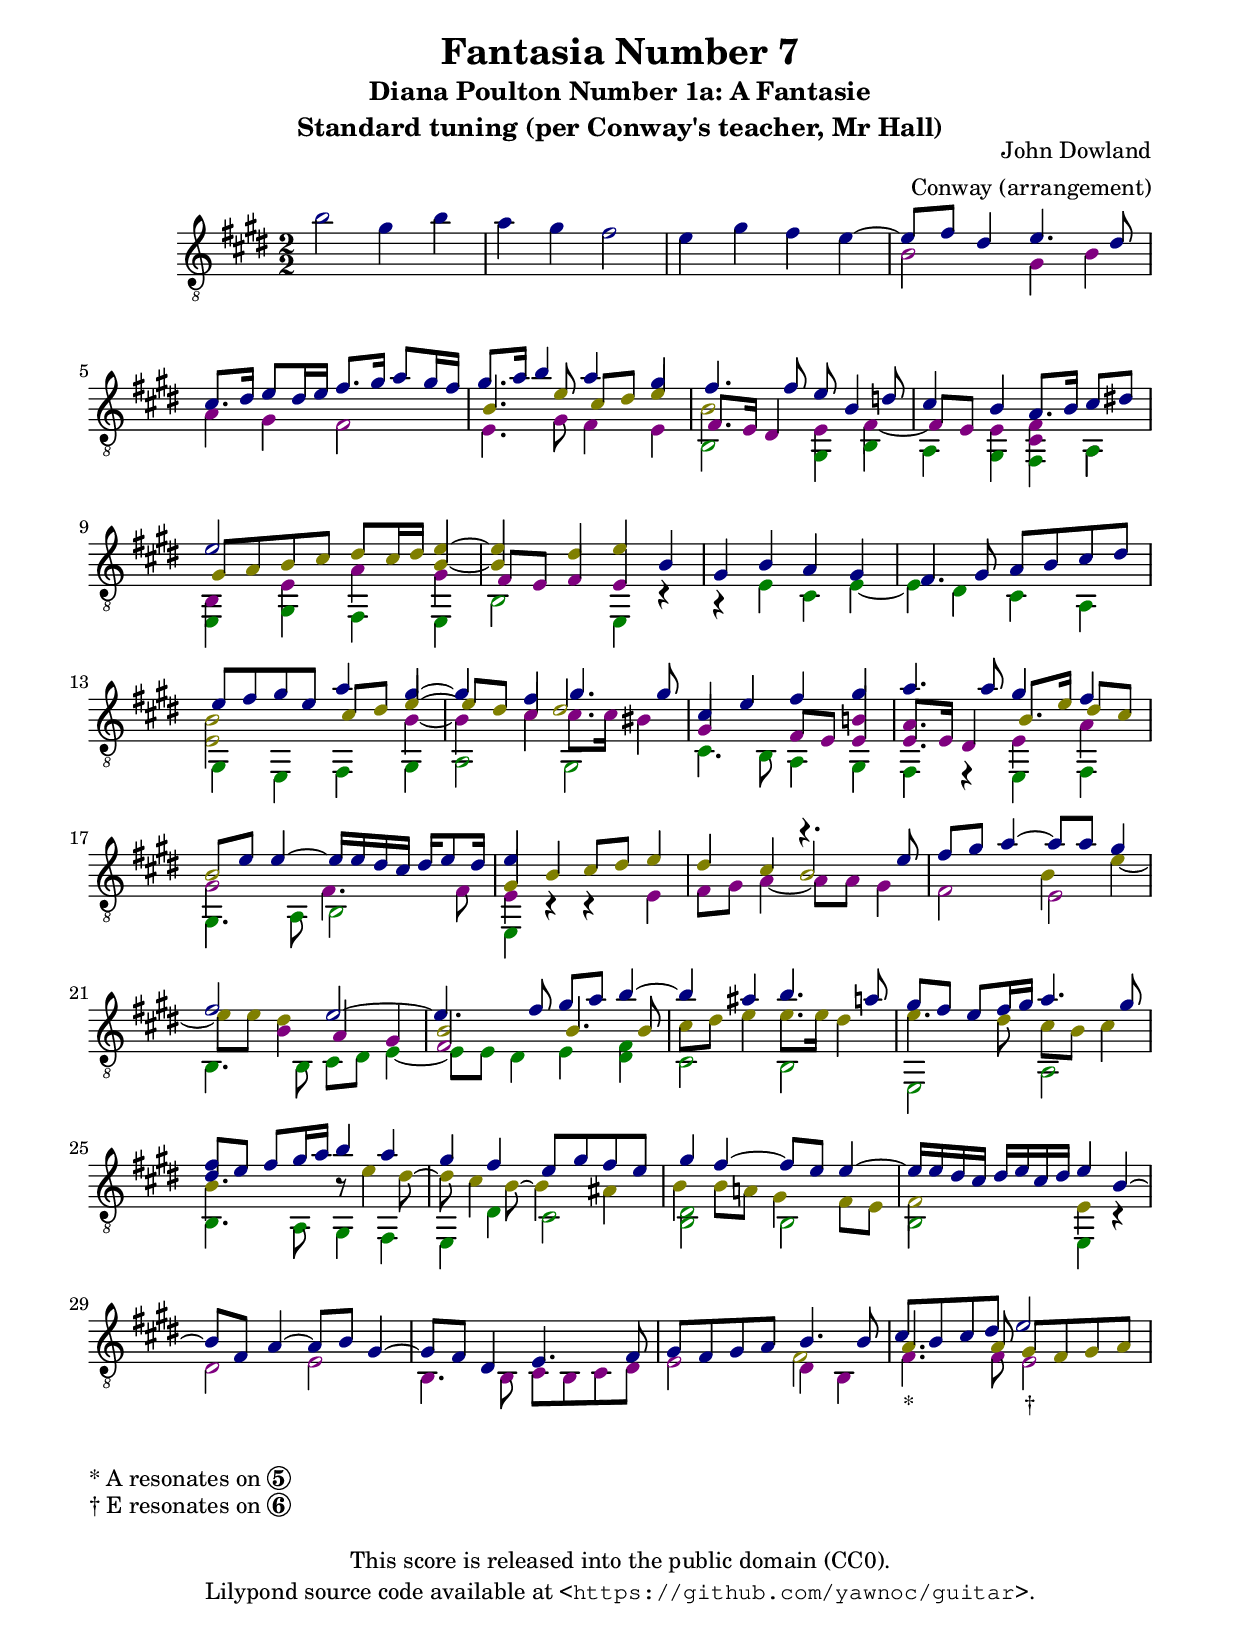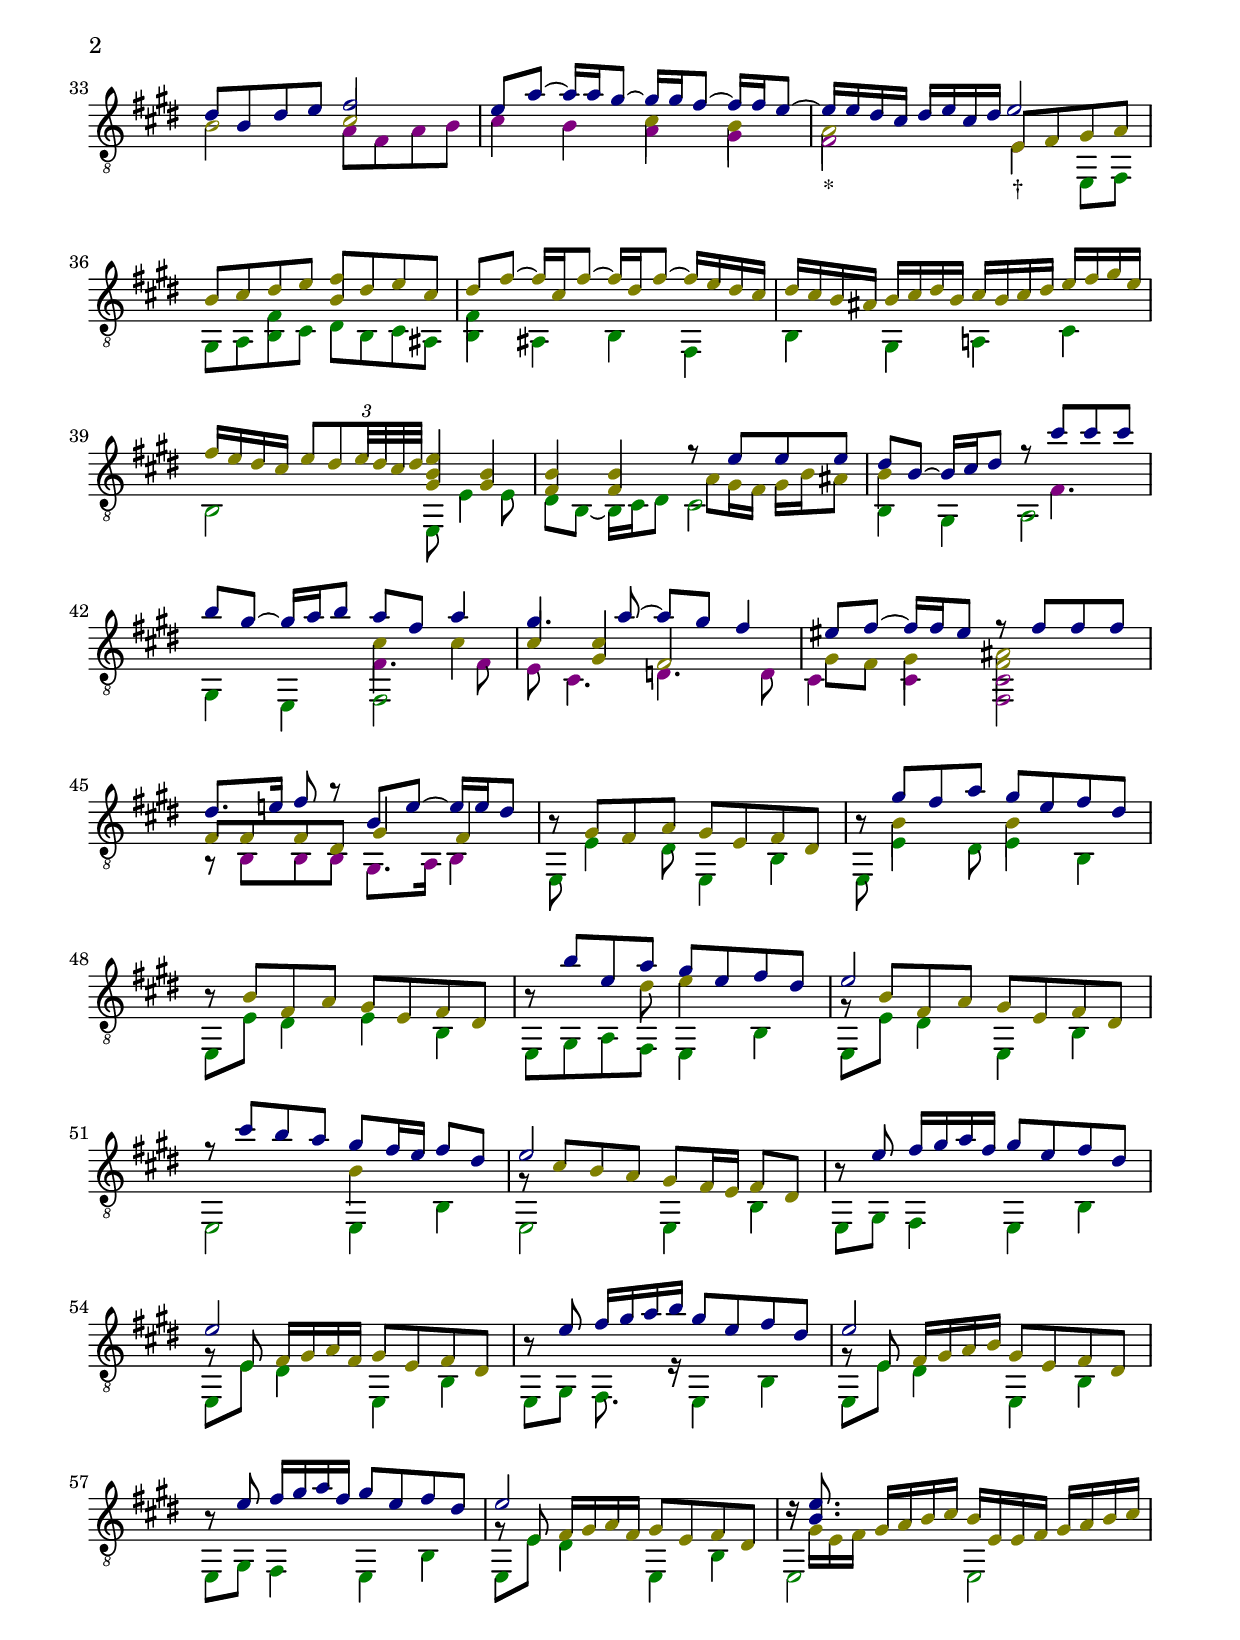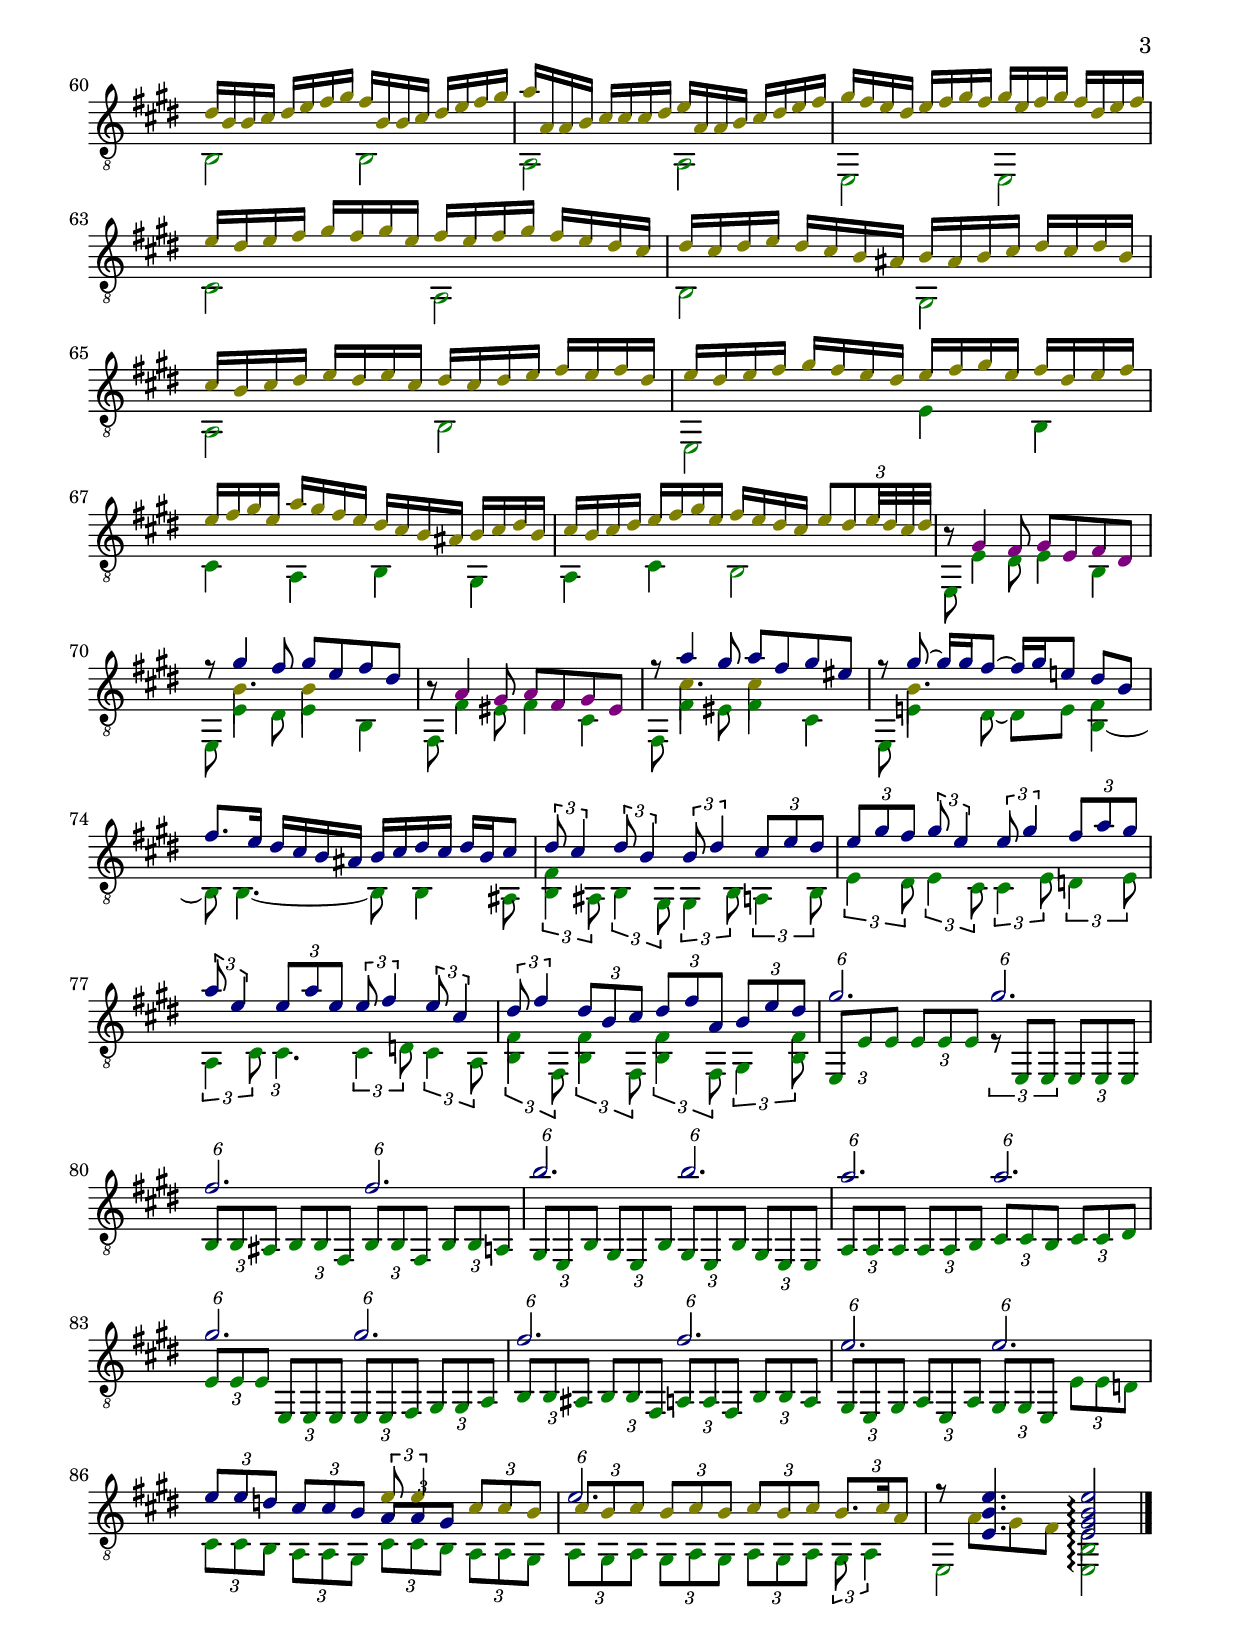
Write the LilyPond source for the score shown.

\version "2.18.2"


%%%%%%%%%%%%%%%%%%%%%%%%%%%%%%%%%%%%%%%%%%%%%%%%%%%%%%%%%%%%%%%%
% General
%%%%%%%%%%%%%%%%%%%%%%%%%%%%%%%%%%%%%%%%%%%%%%%%%%%%%%%%%%%%%%%%

\paper {
  top-margin = 1.5\cm
  left-margin = 1.5\cm
  right-margin = 1.5\cm
  bottom-margin = 1.5\cm
  ragged-last-bottom = ##f
  footnote-separator-markup = \markup { \vspace #1.5 }
}

globalSettings = {
  \accidentalStyle modern
  \compressFullBarRests
  \mergeDifferentlyHeadedOn
  \mergeDifferentlyDottedOn
  \numericTimeSignature
  \pointAndClickOff
  \override TextScript.extra-offset = #'(0 . 0.7)
  \override Score.FootnoteItem.annotation-line = ##f
}

origin-url = "https://github.com/yawnoc/guitar"

\header {
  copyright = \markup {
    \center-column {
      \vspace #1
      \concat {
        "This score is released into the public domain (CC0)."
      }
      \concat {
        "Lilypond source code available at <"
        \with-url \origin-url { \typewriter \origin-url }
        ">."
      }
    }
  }
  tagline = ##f
}

triplet = #(define-music-function
  (parser location music) (ly:music?)
  #{
    \tuplet 3/2 { $music }
  #}
)

tripletDuple = #(define-music-function
  (parser location music) (ly:music?)
  #{
    \tuplet 6/4 { $music }
  #}
)

overrideBeamedStemLengths = #(define-scheme-function
  (parser location lengths) (list?)
  #{
    \override Stem.details.beamed-lengths = $lengths
  #}
)
revertBeamedStemLengths = { \revert Stem.details.beamed-lengths }

overrideBeamVerticalPositions = #(define-scheme-function
  (parser location positions) (pair?)
  #{
    \override Beam.positions = $positions
  #}
)

%%%%%%%%%%%%%%%%%%%%%%%%%%%%%%%%%%%%%%%%%%%%%%%%%%%%%%%%%%%%%%%%
% Semantic bar lines
%%%%%%%%%%%%%%%%%%%%%%%%%%%%%%%%%%%%%%%%%%%%%%%%%%%%%%%%%%%%%%%%

barLineGoto = { \bar "||" }
barLineKeyChange = { \bar "||" }
barLineEnd = { \bar "|." }

%%%%%%%%%%%%%%%%%%%%%%%%%%%%%%%%%%%%%%%%%%%%%%%%%%%%%%%%%%%%%%%%
% Guitar notation
%%%%%%%%%%%%%%%%%%%%%%%%%%%%%%%%%%%%%%%%%%%%%%%%%%%%%%%%%%%%%%%%

stringNumbersAbove = { \set stringNumberOrientations = #'(up) }
stringNumbersBelow = { \set stringNumberOrientations = #'(down) }

fingeringAbove = { \set fingeringOrientations = #'(up) }
fingeringBelow = { \set fingeringOrientations = #'(down) }
fingeringAleft = { \set fingeringOrientations = #'(left) }
fingeringAright = { \set fingeringOrientations = #'(right) }

startGraceMusic = {
  <>(
  \override Fingering.font-size = -6
}
stopGraceMusic = {
  \revert Fingering.font-size
  <>)
}

overrideHorizontalShift = #(define-scheme-function
  (parser location distance) (number?)
  #{
    \override NoteColumn.force-hshift = $distance
  #}
)
revertHorizontalShift = { \revert NoteColumn.force-hshift }

barreSpan = #(define-music-function
  (parser location label offsetPair music)
  (string? (pair? (cons 0 0)) ly:music?)
  (let
    (
      (elements (extract-named-music music '(NoteEvent EventChord)))
    )
    (if
      (pair? elements)
      (let
        (
          (first-element (first elements))
          (last-element (last elements))
        )
        (set!
          (ly:music-property first-element 'articulations)
          (cons
            (make-music 'TextSpanEvent 'span-direction -1)
            (ly:music-property first-element 'articulations)
          )
        )
        (set!
          (ly:music-property last-element 'articulations)
          (cons
            (make-music 'TextSpanEvent 'span-direction 1)
            (ly:music-property last-element 'articulations)
          )
        )
      )
    )
  )
  #{
    \once \override TextSpanner.font-shape = #'upright
    \once \override TextSpanner.style = #'line
    \once \override TextSpanner.extra-offset = #offsetPair
    \once \override TextSpanner.bound-details = #`(
      (left
        (text . ,#{ \markup { \raise #-0.7 { #label \hspace #0.7 }} #})
        (Y . 0)
        (padding . -0.8)
        (attach-dir . -2)
      )
      (right
        (text . ,#{ \markup { \draw-line #'(0 . -1.3) } #}) ;; draw hook
        (Y . 0)
        (padding . -0.5)
        (attach-dir . 2)
      )
    )
    \once \override TextSpanner #'after-line-breaking = #(lambda (grob)
      (let*
        (
          (originalGrob (ly:grob-original grob))
          (splitGrobs (ly:spanner-broken-into originalGrob))
        )
        (if
          (and
            (>= (length splitGrobs) 2)
            (not (eq? (car (last-pair splitGrobs)) grob))
          )
          (begin
            (ly:grob-set-nested-property! grob
              '(bound-details right text)
              #{ \markup { \draw-line #'(0 . 0) } #} ;; suppress draw hook
            )
            (ly:grob-set-property! grob
              'extra-offset
              (cons
                (car offsetPair)
                (+ (cdr offsetPair) 0.7) ;; correction for suppressed hook
              )
            )
            (ly:grob-set-nested-property! grob
              '(bound-details right padding)
              #'-3 ;; increase spanner length
            )
          )
        )
      )
    )
    $music
  #}
)

barre = #(define-scheme-function
  (parser location label) (string?)
  #{
    \markup {
      \center-align {
        \hspace #0.7
        $label
      }
    }
  #}
)

nudgeNextBarre = #(define-scheme-function
  (parser location distance) (number?)
  #{
    \once \override TextScript.X-offset = $distance
  #}
)

position = #(define-scheme-function
  (parser location label) (string?)
  #{
    \markup {
      \center-align {
        \hspace #0.5
        $label
      }
    }
  #}
)

#(define-markup-command
  (markupString layout properties stringNumber) (markup?)
  (interpret-markup layout properties
    #{
      \markup \circle { \bold #stringNumber }
    #}
  )
)

#(define-markup-command
  (resonatesOn layout properties note stringNumber) (markup? markup?)
  (interpret-markup layout properties
    #{
      \markup { #note "resonates on" \markupString #stringNumber }
    #}
  )
)

%%%%%%%%%%%%%%%%%%%%%%%%%%%%%%%%%%%%%%%%%%%%%%%%%%%%%%%%%%%%%%%%
% Goto statements
%%%%%%%%%%%%%%%%%%%%%%%%%%%%%%%%%%%%%%%%%%%%%%%%%%%%%%%%%%%%%%%%

overrideGotoVisibility = {
  \once \override Score.RehearsalMark #'break-visibility = #'#(#t #t #f)
}

makeGotoMark = #(define-scheme-function
  (parser location label) (string?)
  #{
    \mark \markup { \small \italic $label }
  #}
)

simultaneousMarkSeparator = {
  \cadenzaOn
    s1073741824 % stupid, but works
  \cadenzaOff
}

coda = {
  \overrideGotoVisibility
  \mark \markup { \musicglyph #"scripts.coda" }
}

fine = {
  \overrideGotoVisibility
  \makeGotoMark Fine
}

dcAlCoda = {
  \overrideGotoVisibility
  \makeGotoMark "D.C. al Coda"
}

dcAlFine = {
  \overrideGotoVisibility
  \makeGotoMark "D.C. al Fine"
}

toCoda = {
  \overrideGotoVisibility
  \makeGotoMark "to Coda"
}



\header {
  title = "Fantasia Number 7"
  subtitle = \markup {
    \center-column {
      "Diana Poulton Number 1a: A Fantasie"
      "Standard tuning (per Conway's teacher, Mr Hall)"
    }
  }
  composer = "John Dowland"
  arranger = "Conway (arrangement)"
}


initialSignatures = {
  \clef "treble_8"
  \key e \major
  \time 2/2
  \set Timing.beamExceptions = #'()
  \set Timing.baseMoment = #(ly:make-moment 1/4)
  \set Timing.beatStructure = #'(1 1 1 1)
  \set Timing.beamExceptions = #'(
    (
      end
        .
      (
        ((1 . 8) . (4 4)) ;; quavers by fours
        ((1 . 12) . (3 3 3 3)) ;; anything shorter by beat
      )
    )
  )
  \set Staff.connectArpeggios = ##t
}


highVoiceMusic = {
  
  \override NoteHead.color = #darkblue
  
  % Main theme high
  \barNumberCheck #1
  \relative c'' {
    \stemDown
    b2 gis4 b |
    a gis fis2 |
    e4 gis fis e~ |
    \stemUp
    e8 fis dis4 e4. dis8 |
    cis8. dis16 e8 dis16 e fis8. gis16 a8 gis16 fis |
    gis8. a16 b4 a gis |
    \once \overrideHorizontalShift #0.3 fis4. fis8 e8 b4 d8 |
    cis4 b a8. b16 cis8 dis |
    e2 s2 |
    s2 s4
  }
  
  % Main theme low
  \barNumberCheck #10
  \relative c' {
    b4 |
    gis b a gis |
    fis4. gis8 a b cis dis |
    e fis gis e a4 gis~ |
    gis
      \shiftOn
        \once \overrideHorizontalShift #0
        fis
      \shiftOff
      \once \overrideHorizontalShift #0.45 gis4. gis8 |
    cis,4 e fis gis |
    a4. a8 gis4 fis |
    b,8 e e4~ e16 e dis cis dis16 e8 dis16 |
    e4
  }
  
  % Tee-tee taa high
  \barNumberCheck #18
  \relative c'' {
    s4 s2 |
    s2 c4.\rest e,8 |
    fis8 gis a4~ a8 a gis4 |
    fis2 e2~ |
    \once \overrideHorizontalShift #-0.25 e4. fis8 gis8 a b4~ |
    b ais b4. a8 |
    gis8 fis e8 fis16 gis a4. gis8 |
    <fis dis>8 e fis8 gis16 a b4 a |
    gis fis e8 gis fis e |
    gis4 fis~ fis8 e e4~ |
    e16 e dis cis dis e cis dis e4
  }
  
  % Tee-tee taa low
  \barNumberCheck #28
  \relative c' {
    b4~ |
    b8 fis a4~ a8 b gis4~ |
    gis8 fis dis4 e4. fis8 |
    gis fis gis a b4. b8 |
    \shiftOn
    \overrideHorizontalShift #-0.45 cis b cis dis e2 |
    \revertHorizontalShift
    dis8 b dis e \once \overrideHorizontalShift #0 fis2 |
    \shiftOff
    e8 a~ a16 a gis8~ gis16 gis fis8~ fis16 fis e8~ |
    e16 e dis cis dis e cis dis
      \shiftOn
        \once \overrideHorizontalShift #-0.3 e2 |
      \shiftOff
  }
  
  % Ascending scale
  \barNumberCheck #36
  {
    s1 * 3 |
    s2
  }
  
  % Tee-tee-tee
  \barNumberCheck #39
  \relative c' {
    s2 |
    s2 r8 e e e |
    dis b~ b16 cis dis8 r8 cis' cis cis |
    b8 gis~ gis16 a b8 a8 fis a4 |
    gis4. a8~ a gis fis4 |
    eis8 fis~ fis16 fis eis8 r8 fis fis fis |
    dis8. e16 fis8 r b,8 e~ e16 e dis8 |
  }
  
  % Majestic theme
  \barNumberCheck #46
  \relative c' {
    s1 |
    b8\rest gis' fis a gis e fis dis |
    s1 |
    b8\rest b' e, a gis e fis dis |
    e2 s2 |
    r8 cis' b a gis8 fis16 e fis8 dis |
    e2 s2 |
    b8\rest e fis16 gis a fis gis8 e fis dis |
    e2 s2 |
    b8\rest e fis16 gis a b gis8 e fis dis |
    e2 s2 |
    b8\rest e fis16 gis a fis gis8 e fis dis |
    e2 s2 |
  }
  
  % Scale runs
  \barNumberCheck #59
  \relative c' {
    d16\rest <e b>8. s4 s2 |
    s1 * 9 |
  }
  
  % Majestic interlude
  \barNumberCheck #69
  \relative c'' {
    s1 |
    r8 gis4 fis8 gis e fis dis |
    s1 |
    r8 a'4 gis8 a fis gis eis |
    r8 gis~ gis16 gis fis8~ fis16 gis e8 dis b |
    fis'8. e16 dis cis b ais
      b16 cis dis cis dis b cis8 |
  }
  
  % Triplet runs
  \barNumberCheck #75
  \relative c' {
    \triplet { dis8 cis4 } \triplet { dis8 b4 }
      \triplet { b8 dis4 } \triplet { cis8 e dis } |
    \triplet { e8 gis fis } \triplet { gis8 e4 }
      \triplet { e8 gis4 } \triplet { fis8 a gis } |
    \triplet { a8 e4 } \triplet { e8 a e }
      \triplet { e8 fis4 } \triplet { e8 cis4 } |
    \triplet { dis8 fis4 } \triplet { dis8 b cis }
      \triplet { dis8 fis a, } \triplet { b e dis } |
    \tripletDuple { gis2. } \tripletDuple { gis } |
    \tripletDuple { fis } \tripletDuple { fis } |
    \tripletDuple { b } \tripletDuple { b } |
    \tripletDuple { a } \tripletDuple { a } |
    \tripletDuple { gis } \tripletDuple { gis } |
    \tripletDuple { fis } \tripletDuple { fis } |
    \tripletDuple { e } \tripletDuple { e } |
    \triplet { e8 e d } \triplet { cis cis b }
      \once \overrideBeamVerticalPositions #'(0.75 . 0.75)
      \triplet { a a gis } s4 |
    \tripletDuple { e'2. } s2 |
  }
  
  % Finishing chords
  \barNumberCheck #88
  \relative c {
    r8 <e b' e>4.
      <e gis b e>2 \arpeggio
      \barLineEnd
  }
  
}


lowVoiceMusic = {
  
  \override NoteHead.color = #darkgreen
  
  % Main theme high
  \barNumberCheck #1
  \relative c {
    s1 * 6 |
    b2 gis4 b |
    a gis fis a |
    e gis fis e |
    b'2 e,4
  }
  
  % Main theme low
  \barNumberCheck #10
  \relative c {
    r4 |
    r4 e cis e~ |
    e dis cis a |
    gis e fis gis |
    a2 gis |
    cis4. b8 a4 gis |
    fis r e fis |
    \shiftOn
    \overrideHorizontalShift #0
      gis4.
    \shiftOff
      a8 b2 |
    e,4
  }
  
  % Tee-tee taa high
  \barNumberCheck #18
  \relative c {
    s4 s4 s4 |
    s1 * 2 |
    b4. b8 cis8 dis e4~ |
    \once \overrideHorizontalShift #1 e8 e dis4 e4 <dis fis> |
    cis2 b |
    e, a |
    b4. a8 gis4 fis |
    e dis' cis2 |
    <b dis> b |
    b e,4
  }
  
  % Tee-tee taa low
  \barNumberCheck #28
  \relative c {
    r4 |
    s1 * 6 |
    s2
  }
  
  % Ascending scale
  \barNumberCheck #35
  \relative c, {
    s4 e8 fis |
    gis a <b fis'> cis dis b cis ais |
    <b fis'>4 ais b fis |
    b gis a cis |
    b2
  }
  
  % Tee-tee-tee
  \barNumberCheck #39
  \relative c, {
    e8 e'4 e8 |
    dis8 b~ b16 cis dis8 cis2 |
    b4 gis a2 |
    gis4 e fis2 |
    s1 * 3 |
  }
  
  % Majestic theme
  \barNumberCheck #46
  \relative c, {
    e8 e'4 dis8 e,4 b' |
    e,8 e'4 dis8 e4 b |
    e,8 e' dis4 e b |
    e,8 gis a fis e4 b' |
    e,8 e' dis4 e, b' |
    e,2 e4 b' |
    e,2 e4 b' |
    e,8 gis fis4 e b' |
    e,8 e' dis4 e, b' |
    e,8[ gis] fis8. r16 e4 b' |
    e,8 e' dis4 e, b' |
    e,8 gis fis4 e b' |
    e,8 e' dis4 e, b' |
  }
  
  % Scale runs
  \barNumberCheck #59
  \relative c, {
    e2 e |
    b' b |
    a a |
    e e |
    cis' a |
    b gis |
    a b |
    e, e'4 b |
    cis a b gis |
    a cis b2 |
  }
  
  % Majestic interlude
  \barNumberCheck #69
  \relative c, {
    e8 e'4 dis8 e4 b |
    e,8 e'4 dis8 e4 b |
    fis8 fis'4 eis8 fis4 cis |
    fis,8 fis'4 eis8 fis4 cis |
    e,8 e'4 dis8~ dis e <b~ fis'>4 |
    b8 b4.~ b8 b4 ais8 |
  }
  
  % Triplet runs
  \barNumberCheck #75
  \relative c {
    \triplet { <b fis'>4 ais8 } \triplet { b4 gis8 }
      \triplet { gis4 b8 } \triplet { a4 b8 } |
    \triplet { e4 dis8 } \triplet { e4 cis8 }
      \triplet { cis4 e8 } \triplet { d4 e8 } |
    \triplet { a,4 cis8 } \triplet { cis4. }
      \triplet { cis4 d8 } \triplet { cis4 a8 } |
    \triplet { <b fis'>4 fis8 } \triplet { <b fis'>4 fis8 }
      \triplet { <b fis'>4 fis8 } \triplet { gis4 <b fis'>8 } |
    \shiftOn
    \stemUp
    \triplet { e,8 e' e } \triplet { e e e }
      \triplet { r e, e } \triplet { e e e } |
    \triplet { b' b ais } \triplet { b b fis }
      \triplet { b b fis } \triplet { b b a } |
    \triplet { gis e b' } \triplet { gis e b' }
      \triplet { gis e b' } \triplet { gis e e } |
    \triplet { a a a } \triplet { a a b }
      \triplet { cis cis b } \triplet { cis cis dis } |
    \triplet { e e e } \triplet { e, e e }
      \triplet { e e fis } \triplet { gis gis a } |
    \triplet { b b ais } \triplet { b b fis }
      \triplet { a a fis } \triplet { b b a } |
    \triplet { gis e gis } \triplet { a e a }
      \triplet { gis gis e }
    \stemDown
    \shiftOff
      \triplet { e' e d } |
    \triplet { cis cis b } \triplet { a a gis }
      \triplet { cis cis b } \triplet { a a gis } |
    \triplet { a gis a } \triplet { gis a gis }
      \triplet { a gis a } \triplet { gis8 a4 } |
  }
  
  % Finishing chords
  \barNumberCheck #88
  \relative c, {
    e2 \shiftOn <e b'>2 \arpeggio |
  }
  
}


upperMiddleVoiceMusic = {
  
  \override NoteHead.color = #darkyellow
  
  % Main theme high
  \barNumberCheck #1
  \relative c' {
    s1 * 5 |
    \once \overrideHorizontalShift #0.4 b4. e8
      cis8 dis
      \once \overrideHorizontalShift #0 e4 |
    \stemDown
    \once \overrideHorizontalShift #0 b2 s2 |
    \stemUp
    s1 |
    gis8 a b cis dis8 cis16 \shiftOff dis <e~ b_~>4 |
    <e b> dis e
    \shiftOn
  }
  
  % Main theme low
  \barNumberCheck #10
  \relative c' {
    s4 |
    s1 * 2 |
    \stemDown
    <b e,>2
    \stemUp
      cis8 dis \once \overrideHorizontalShift #0 e4~ |
    e8 dis
      \shiftOff cis4 \shiftOn
      \once \overrideHorizontalShift #-0.75 dis2 |
    s1 |
    s2 \stemUp b8. e16 dis8 cis |
      \shiftOff
      \stemDown
        \once \hide Stem b2
      \stemUp
      \shiftOn
      s2 |
    \once \overrideHorizontalShift #0 gis4
  }
  
  % Tee-tee taa high
  \barNumberCheck #18
  \relative c' {
    b4 cis8 dis e4 |
    dis4 cis b2 |
    \stemDown
    s2 b4 e_~ |
    \once \overrideHorizontalShift #0.9 e8 e
      \once \overrideHorizontalShift #0 dis4 s2 |
    \once \overrideHorizontalShift #0
    \once \hide Stem
      b2
    \stemUp
      b4. b8 |
    \stemDown
    \overrideHorizontalShift #0
    cis8 dis e4 e8. e16 dis4 |
    e4. dis8
      \once \overrideBeamVerticalPositions #'(-2.4 . -2.6) cis8 b
      cis4 |
    b4. s8 b8\rest e4 dis8~ |
    dis8 cis4 b8~
    \revertHorizontalShift
      b4 ais |
    b4 b8 a gis4 fis8 e |
    \overrideHorizontalShift #0
    fis2 e4
    \revertHorizontalShift
    \stemUp
  }
  
  % Tee-tee taa low
  \barNumberCheck #28
  \relative c {
    s4 |
    s1 * 2 |
    s2 \stemDown fis2 \stemUp |
    \shiftOff
    \footnote "*" #'(0 . -4) \markup { "*" \resonatesOn A 5 }
    a4. a8 gis fis gis a |
    \stemDown b2 \stemUp cis |
    \shiftOn
    s2
      \stemDown
      \overrideHorizontalShift #0
      cis4 b |
    \footnote "*" #'(0 . -4) \markup { }
    a2
      \stemUp
      \revertHorizontalShift
  }
  
  % Ascending scale
  \barNumberCheck #35
  \relative c {
    \shiftOff
    e8 fis gis a |
    b cis dis e <fis b,> dis e cis |
    dis fis~ fis16 cis fis8~ fis16 dis fis8~ fis16 e dis cis |
    dis cis b ais b cis dis b cis b cis dis e fis gis e |
    fis e dis cis \triplet { e8 dis e32 dis cis dis } <e b gis>4
    \shiftOn
  }
  
  % Tee-tee-tee
  \barNumberCheck #39
  \relative c' {
    <b gis>4 |
    <b fis> <b fis>
      \stemDown
      \once \overrideHorizontalShift #1.3
      a8 gis16 fis gis16 b ais8 |
    \once \overrideHorizontalShift #0 b4 s4 s2 |
    s2
      \overrideHorizontalShift #0
      \shiftOnn cis4
      \shiftOn cis |
      \stemUp
    cis <cis gis> fis,2 |
    \shiftOff
    \stemDown
    gis8 fis gis4 <ais fis>2 |
    \stemUp
    \shiftOn
    \once \overrideBeamVerticalPositions #'(0 . 0)
    fis8 fis fis dis
      \revertHorizontalShift
      gis4 fis |
  }
  
  % Majestic theme
  \barNumberCheck #46
  \relative c' {
    b8\rest gis fis a gis e fis dis |
    \overrideHorizontalShift #0
    \stemDown s8 b'4 s8 b4 s4 \stemUp |
    \revertHorizontalShift
    b8\rest b8 fis a gis e fis dis |
    \overrideHorizontalShift #0
    \stemDown s4. dis'8 e4 s4 \stemUp |
    \revertHorizontalShift
    g,8\rest b8 fis a gis e fis dis |
    s2
      \stemDown
        \once \overrideHorizontalShift #0 b'4
      \stemUp
      s4 |
    g8\rest cis b a gis8 fis16 e fis8 dis |
    s1 |
    g8\rest e fis16 gis a fis gis8 e fis dis |
    s1 |
    g8\rest e fis16 gis a b gis8 e fis dis |
    s1 |
    g8\rest e fis16 gis a fis gis8 e fis dis |
  }
  
  % Scale runs
  \barNumberCheck #59
  \relative c' {
    s16 \stemDown gis e fis \stemUp gis a b cis
      b e, e fis gis a b cis |
    dis b b cis dis e fis gis
      fis b, b cis dis e fis gis |
    a a, a b cis cis cis dis
      e a, a b cis dis e fis |
    gis fis e dis e fis gis fis
      gis e fis gis fis dis e fis |
    e dis e fis gis fis gis e
      fis e fis gis fis e dis cis |
    dis cis dis e dis cis b ais
      b ais b cis dis cis dis b |
    cis b cis dis e dis e cis
      dis cis dis e fis e fis dis |
    e dis e fis gis fis e dis
      e fis gis e
      fis dis e fis |
    e fis gis e
      a gis fis e
      dis cis b ais
      b cis dis b |
    cis b cis dis
      e fis gis e
      fis e dis cis
      \triplet { e8 dis e32 dis cis dis } |
  }
  
  % Majestic interlude
  \barNumberCheck #69
  \relative c' {
    \overrideHorizontalShift #0
    \stemDown
    s1 |
    s8 b4. b4 s4 |
    s1 |
    s8 cis4. cis4 s4 |
    s8 b4. s2 |
    s1 |
    \stemUp
    \revertHorizontalShift
  }
  
  % Triplet runs
  \barNumberCheck #75
  \relative c' {
    s1 * 11 |
    s2
      \overrideHorizontalShift #0
      \triplet { e8 e4 }
      \revertHorizontalShift
      \triplet { cis8 cis b } |
    \triplet { cis b cis } \triplet { b cis b }
      \triplet { cis b cis } \triplet { b8. cis16 a8 } |
  }
  
  % Finishing chords
  \barNumberCheck #88
  \relative c' {
    \stemDown
    s8 a gis fis \shiftOff e2 |
  }
  
}


lowerMiddleVoiceMusic = {
  
  \override NoteHead.color = #darkmagenta
  
  % Main theme high
  \barNumberCheck #1
  \relative c' {
    s1 * 3 |
    \shiftOff
    b2 gis4 b |
    a gis fis2 |
    \once \overrideHorizontalShift #0.3 e4. gis8 fis4 e |
    \shiftOn
    \stemUp
    \overrideBeamedStemLengths #'(3)
    fis8. e16 dis4 \stemDown
    \revertBeamedStemLengths
      \overrideHorizontalShift #0 e4 fis~ |
      \revertHorizontalShift
    \stemUp
    fis8 e \stemDown
      \overrideHorizontalShift #0 e4 <cis fis>4 a |
    b e a gis |
      \revertHorizontalShift
    \stemUp
    fis8 e
      \overrideHorizontalShift #0 fis4 e
      \revertHorizontalShift
    \stemDown
  }
  
  % Main theme low
  \barNumberCheck #10
  \relative c {
    s4 |
    s1 * 2 |
    s2 s4 \overrideHorizontalShift #0 b'4~ |
    b \revertHorizontalShift
      \shiftOff cis \shiftOn
      \once \overrideHorizontalShift #0.3
        cis8. cis16
      bis4 |
    \stemUp
    \once \overrideHorizontalShift #0 gis4 s4
      \once \overrideHorizontalShift #0 fis8 e
      \once \overrideHorizontalShift #0 <e b'>4 |
    \once \overrideHorizontalShift #0 <e a>8. e16 dis4
      \stemDown
      \overrideHorizontalShift #0 e4 a |
      \revertHorizontalShift
    \shiftOnn
      \once \overrideHorizontalShift #0 gis2
    \shiftOn
      fis4. fis8 |
    \once \overrideHorizontalShift #0 e4
  }
  
  % Tee-tee taa high
  \barNumberCheck #18
  \relative c {
    \shiftOff
    r4 r e |
    fis8 gis a4~ a8 a gis4 |
    fis2 e |
    \shiftOn
    \stemUp
    s4
      \once \overrideHorizontalShift #0
      \once \hide Stem
        b'
      a gis |
    \once \overrideHorizontalShift #0 fis2 s2 |
    \stemDown
    s1 * 5 |
    s2 s4
  }
  
  % Tee-tee taa low
  \barNumberCheck #28
  \relative c {
    s4 |
    \shiftOff
    dis2 e |
    b4. b8 cis b cis dis |
    e2 dis4 b |
    fis'4. fis8
      \footnote "†" #'(0 . -2.5) \markup { "†" \resonatesOn E 6 }
      e2 |
    s2 a8 fis a b |
    cis4 b a gis |
    fis2
      \footnote "†" #'(0 . -2.5) \markup { }
      e4
    \shiftOn
  }
  
  % Ascending scale
  \barNumberCheck #35
  {
    s4 |
    s1 * 3 |
    s2
  }
  
  % Tee-tee-tee
  \barNumberCheck #39
  \relative c {
    s2 |
    s1 |
    s2 s8 fis4. |
    s2 \once \overrideHorizontalShift #0 fis4. fis8 |
    e8 cis4. d4. d8 |
    \once \overrideHorizontalShift #-1.3 cis4
    \overrideHorizontalShift #0
    cis <cis fis,>2 |
    \revertHorizontalShift
    r8 b b b gis8. a16 b4 |
  }
  
  % Majestic theme
  \barNumberCheck #46
  {
    s1 * 13 |
  }
  
  % Scale runs
  \barNumberCheck #59
  {
    s1 * 10 |
  }
  
  % Majestic interlude
  \barNumberCheck #69
  \relative c' {
    \stemUp
    b8\rest gis4 fis8 gis e fis dis |
    s1 |
    b'8\rest a4 gis8 a fis gis eis |
    s1 * 3 |
    \stemDown
  }
  
}


allMusic = {
  \new Staff \with {
    midiInstrument = #"acoustic guitar (nylon)"
    \consists "Span_arpeggio_engraver"
  }
  \globalSettings
  \initialSignatures
  <<
    << \highVoiceMusic >>
      \\
    << \lowVoiceMusic >>
      \\
    << \upperMiddleVoiceMusic >>
      \\
    << \lowerMiddleVoiceMusic >>
  >>
}


\score {
  \allMusic
}

\score {
  \allMusic
  \midi { }
}
